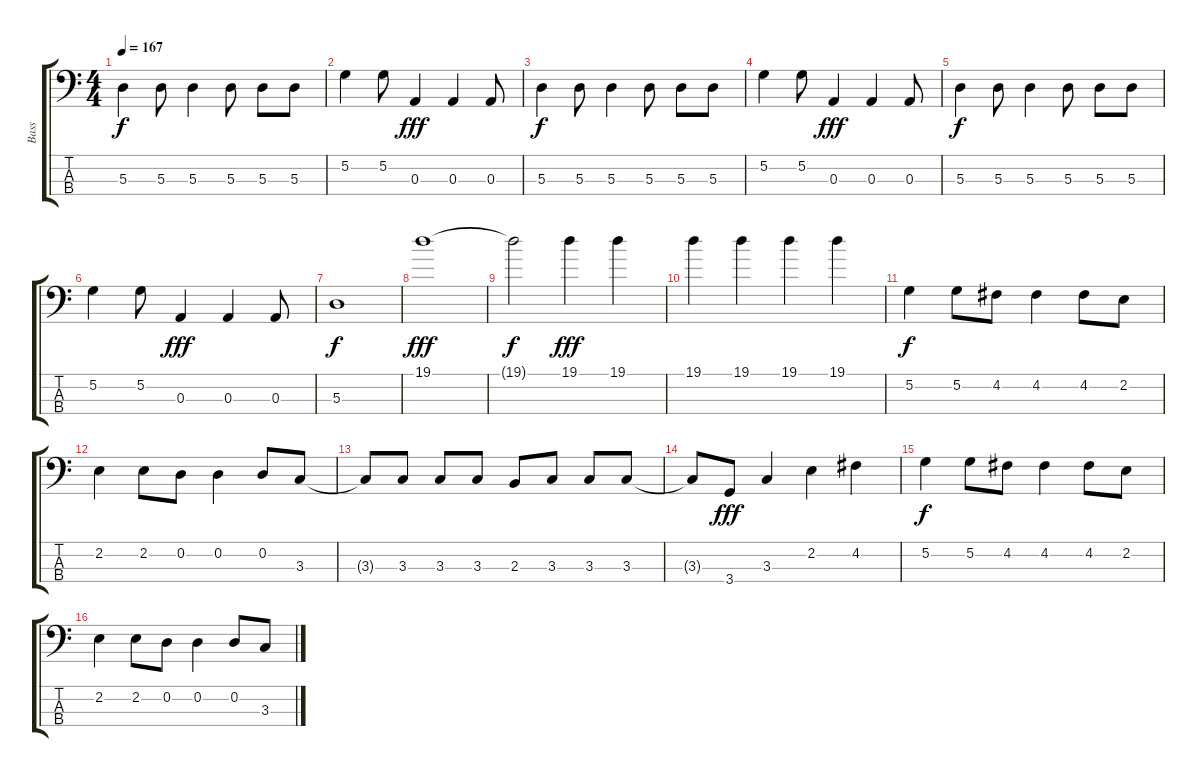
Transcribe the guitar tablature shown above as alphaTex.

\track ("Bass" "Bass") {instrument electricbasspick}
\staff {score tabs}
\tuning (G2 D2 A1 E1) {hide}
\ts (4 4)
\tempo 167
\clef f4
\ks c
5.3.4{dy f} 5.3.8 5.3.4 5.3.8 5.3.8 5.3.8 |
5.2.4 5.2.8 0.3.4{dy fff} 0.3.4 0.3.8 |
5.3.4{dy f} 5.3.8 5.3.4 5.3.8 5.3.8 5.3.8 |
5.2.4 5.2.8 0.3.4{dy fff} 0.3.4 0.3.8 |
5.3.4{dy f} 5.3.8 5.3.4 5.3.8 5.3.8 5.3.8 |
5.2.4 5.2.8 0.3.4{dy fff} 0.3.4 0.3.8 |
5.3.1{dy f} |
19.1.1{dy fff} |
19.1{t}.2{dy f} 19.1.4{dy fff} 19.1.4 |
19.1.4 19.1.4 19.1.4 19.1.4 |
5.2.4{dy f} 5.2.8 4.2.8 4.2.4 4.2.8 2.2.8 |
2.2.4 2.2.8 0.2.8 0.2.4 0.2.8 3.3.8 |
3.3{t}.8 3.3.8 3.3.8 3.3.8 2.3.8 3.3.8 3.3.8 3.3.8 |
3.3{t}.8 3.4.8{dy fff} 3.3.4 2.2.4 4.2.4 |
5.2.4{dy f} 5.2.8 4.2.8 4.2.4 4.2.8 2.2.8 |
2.2.4 2.2.8 0.2.8 0.2.4 0.2.8 3.3.8
